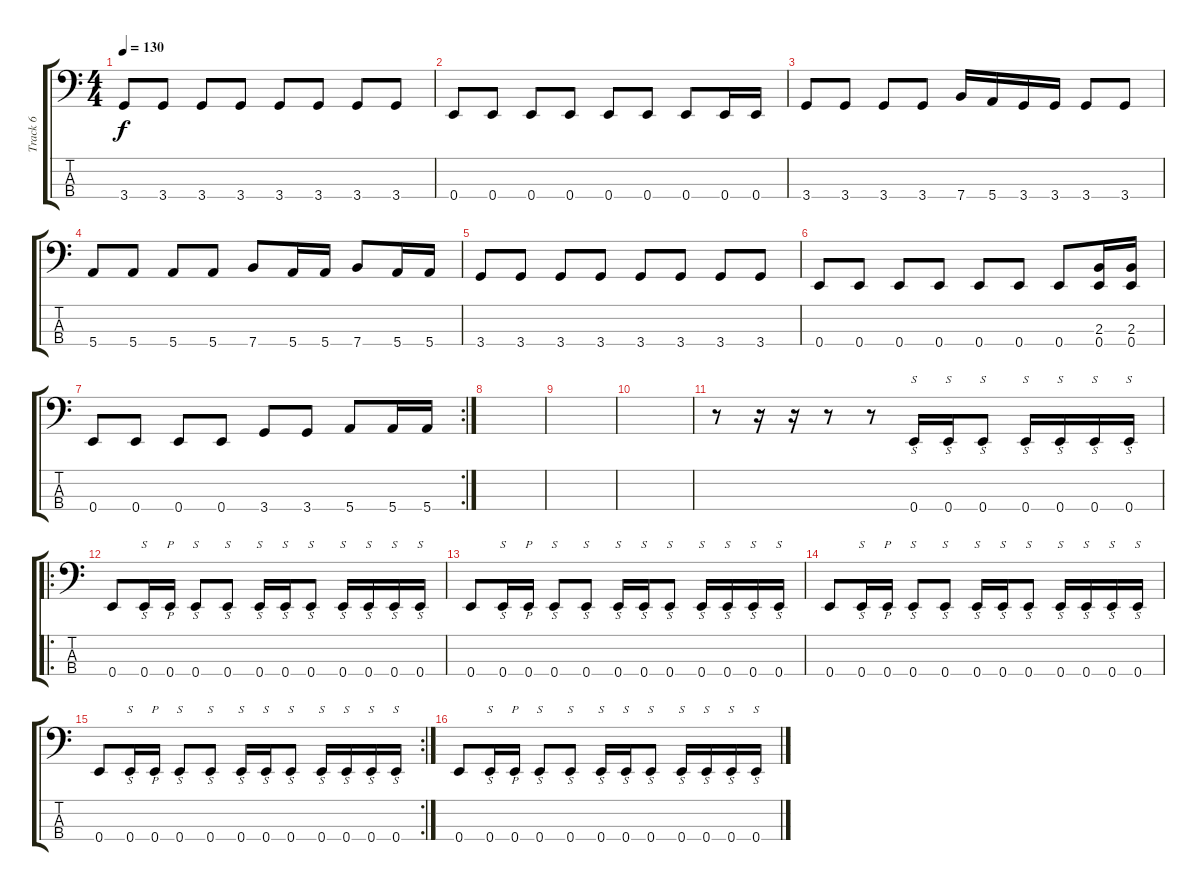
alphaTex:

\track ("Track 6" "Track 6") {instrument slapbass1}
\staff {score tabs}
\tuning (G2 D2 A1 E1) {hide}
\ts (4 4)
\tempo 130
\clef f4
\ks c
3.4.8{dy f} 3.4.8 3.4.8 3.4.8 3.4.8 3.4.8 3.4.8 3.4.8 |
0.4.8 0.4.8 0.4.8 0.4.8 0.4.8 0.4.8 0.4.8 0.4.16 0.4.16 |
3.4.8 3.4.8 3.4.8 3.4.8 7.4.16 5.4.16 3.4.16 3.4.16 3.4.8 3.4.8 |
5.4.8 5.4.8 5.4.8 5.4.8 7.4.8 5.4.16 5.4.16 7.4.8 5.4.16 5.4.16 |
3.4.8 3.4.8 3.4.8 3.4.8 3.4.8 3.4.8 3.4.8 3.4.8 |
0.4.8 0.4.8 0.4.8 0.4.8 0.4.8 0.4.8 0.4.8 (2.3 0.4).16 (2.3 0.4).16 |
\rc 2
0.4.8 0.4.8 0.4.8 0.4.8 3.4.8 3.4.8 5.4.8 5.4.16 5.4.16 |
|
|
|
r.8 r.16 r.16 r.8 r.8 0.4.16{s} 0.4.16{s} 0.4.8{s} 0.4.16{s} 0.4.16{s} 0.4.16{s} 0.4.16{s} |
\ro
0.4.8 0.4.16{s} 0.4.16{p} 0.4.8{s} 0.4.8{s} 0.4.16{s} 0.4.16{s} 0.4.8{s} 0.4.16{s} 0.4.16{s} 0.4.16{s} 0.4.16{s} |
0.4.8 0.4.16{s} 0.4.16{p} 0.4.8{s} 0.4.8{s} 0.4.16{s} 0.4.16{s} 0.4.8{s} 0.4.16{s} 0.4.16{s} 0.4.16{s} 0.4.16{s} |
0.4.8 0.4.16{s} 0.4.16{p} 0.4.8{s} 0.4.8{s} 0.4.16{s} 0.4.16{s} 0.4.8{s} 0.4.16{s} 0.4.16{s} 0.4.16{s} 0.4.16{s} |
\rc 2
0.4.8 0.4.16{s} 0.4.16{p} 0.4.8{s} 0.4.8{s} 0.4.16{s} 0.4.16{s} 0.4.8{s} 0.4.16{s} 0.4.16{s} 0.4.16{s} 0.4.16{s} |
0.4.8 0.4.16{s} 0.4.16{p} 0.4.8{s} 0.4.8{s} 0.4.16{s} 0.4.16{s} 0.4.8{s} 0.4.16{s} 0.4.16{s} 0.4.16{s} 0.4.16{s}
